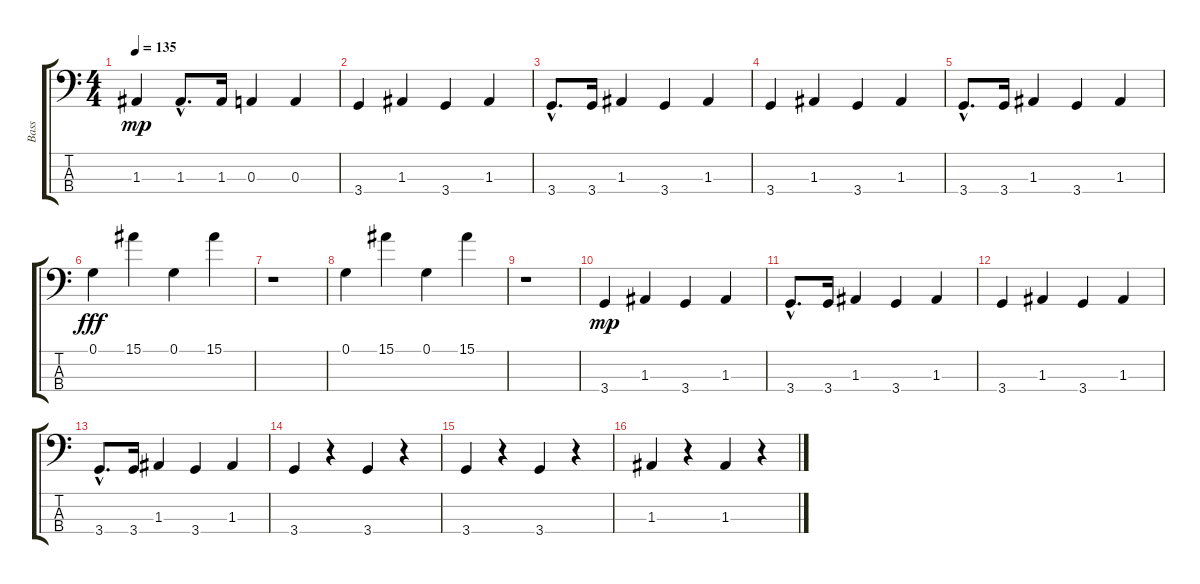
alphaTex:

\track ("Bass" "Bass") {instrument slapbass2}
\staff {score tabs}
\tuning (G2 D2 A1 E1) {hide}
\ts (4 4)
\tempo 135
\clef f4
\ks c
1.3.4{dy mp} 1.3{hac}.8{d} 1.3.16 0.3.4 0.3.4 |
3.4.4 1.3.4 3.4.4 1.3.4 |
3.4{hac}.8{d} 3.4.16 1.3.4 3.4.4 1.3.4 |
3.4.4 1.3.4 3.4.4 1.3.4 |
3.4{hac}.8{d} 3.4.16 1.3.4 3.4.4 1.3.4 |
0.1.4{dy fff instrument reversecymbal} 15.1.4 0.1.4 15.1.4 |
r.1 |
0.1.4 15.1.4 0.1.4 15.1.4 |
r.1 |
3.4.4{dy mp instrument slapbass2} 1.3.4 3.4.4 1.3.4 |
3.4{hac}.8{d} 3.4.16 1.3.4 3.4.4 1.3.4 |
3.4.4 1.3.4 3.4.4 1.3.4 |
3.4{hac}.8{d} 3.4.16 1.3.4 3.4.4 1.3.4 |
3.4.4 r.4 3.4.4 r.4 |
3.4.4 r.4 3.4.4 r.4 |
1.3.4 r.4 1.3.4 r.4
